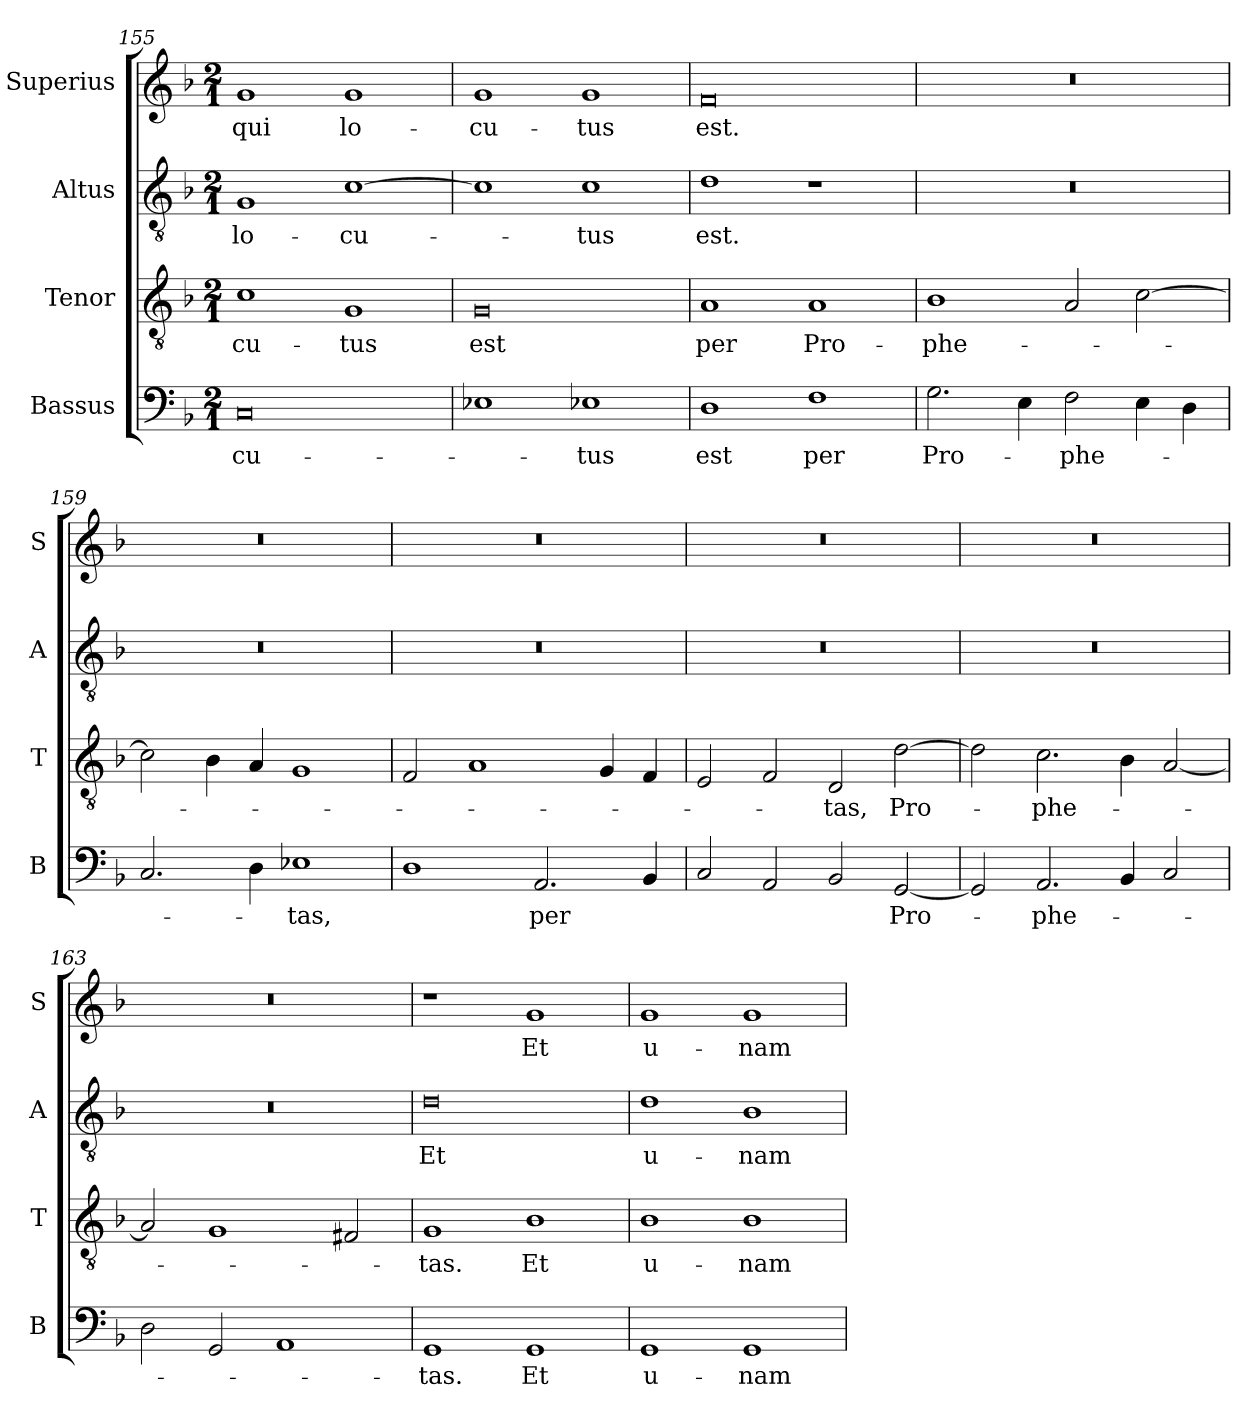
**kern	**text	**kern	**text	**kern	**text	**kern	**text
*part4	*part4	*part3	*part3	*part2	*part2	*part1	*part1
*staff4	*staff4	*staff3	*staff3	*staff2	*staff2	*staff1	*staff1
*I"Bassus	*	*I"Tenor	*	*I"Altus	*	*I"Superius	*
*I'B	*	*I'T	*	*I'A	*	*I'S	*
*clefF4	*	*clefGv2	*	*clefGv2	*	*clefG2	*
*k[b-]	*	*k[b-]	*	*k[b-]	*	*k[b-]	*
*M2/1	*	*M2/1	*	*M2/1	*	*M2/1	*
=155	=155	=155	=155	=155	=155	=155	=155
0C	-cu-	1c	-cu-	1G	lo-	1g	qui
.	.	1G	-tus	[1c	-cu-	1g	lo-
=156	=156	=156	=156	=156	=156	=156	=156
1E-X	.	0G	est	1c]	.	1g	-cu-
1E-X	-tus	.	.	1c	-tus	1g	-tus
=157	=157	=157	=157	=157	=157	=157	=157
1D	est	1A	per	1d	est.	0f	est.
1F	per	1A	Pro-	1r	.	.	.
=158	=158	=158	=158	=158	=158	=158	=158
2.G	Pro-	1B-	-phe-	0r	.	0r	.
4E	.	.	.	.	.	.	.
2F	-phe-	2A	.	.	.	.	.
4E	.	[2c	.	.	.	.	.
4D	.	.	.	.	.	.	.
=159	=159	=159	=159	=159	=159	=159	=159
2.C	.	2c]	.	0r	.	0r	.
.	.	4B-	.	.	.	.	.
4D	.	4A	.	.	.	.	.
!	!LO:LY:i	!	!	!	!	!	!
1E-i	-tas,	1G	.	.	.	.	.
=160	=160	=160	=160	=160	=160	=160	=160
1D	.	2F	.	0r	.	0r	.
.	.	1A	.	.	.	.	.
!	!LO:LY:i	!	!	!	!	!	!
2.AA	per	.	.	.	.	.	.
.	.	4G	.	.	.	.	.
4BB-	.	4F	.	.	.	.	.
=161	=161	=161	=161	=161	=161	=161	=161
2C	.	2E	.	0r	.	0r	.
2AA	.	2F	.	.	.	.	.
!	!	!	!LO:LY:i	!	!	!	!
2BB-	.	2D	-tas,	.	.	.	.
!	!LO:LY:i	!	!LO:LY:i	!	!	!	!
[2GG	Pro-	[2d	Pro-	.	.	.	.
=162	=162	=162	=162	=162	=162	=162	=162
2GG]	.	2d]	.	0r	.	0r	.
!	!LO:LY:i	!	!LO:LY:i	!	!	!	!
2.AA	-phe-	2.c	-phe-	.	.	.	.
4BB-	.	4B-	.	.	.	.	.
2C	.	[2A	.	.	.	.	.
=163	=163	=163	=163	=163	=163	=163	=163
2D	.	2A]	.	0r	.	0r	.
2GG	.	1G	.	.	.	.	.
1AA	.	.	.	.	.	.	.
.	.	2F#X	.	.	.	.	.
=164	=164	=164	=164	=164	=164	=164	=164
1GG	-tas.	1G	-tas.	0d	Et	1r	.
1GG	Et	1B-	Et	.	.	1g	Et
=165	=165	=165	=165	=165	=165	=165	=165
1GG	u-	1B-	u-	1d	u-	1g	u-
1GG	-nam	1B-	-nam	1B-	-nam	1g	-nam
=	=	=	=	=	=	=	=
*-	*-	*-	*-	*-	*-	*-	*-
